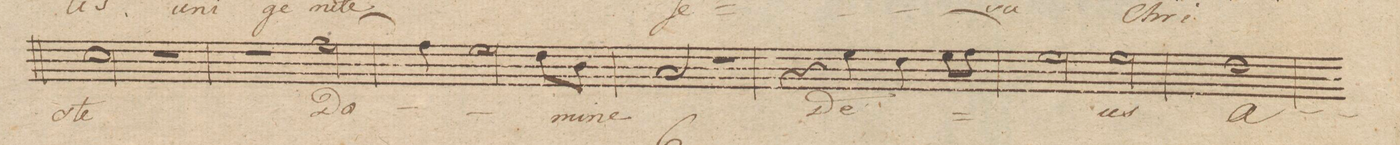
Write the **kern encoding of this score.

**kern	**text	**dynam
*I"Tenore Solo	*	*
*clefC4	*	*
*k[]	*	*
*met(c)	*	*
*M4/4	*	*
2B\	-ste	.
2r	.	.
=89	=89	=89
2r	.	.
[2e\	Do-	.
=90	=90	=90
4e\]	.	.
2d\	.	.
8c\L	-mi-	.
8A\J	-ne	.
=91	=91	=91
2G/	.	.
2r	.	.
=92	=92	=92
4r	.	.
4d\	De-	.
4c\	.	.
(8d\L	.	.
8e\J)	.	.
=93	=93	=93
2d\	.	.
2d\	-us	.
=94	=94	=94
1c\	a-	.
=95	=95	=95
*-	*-	*-
